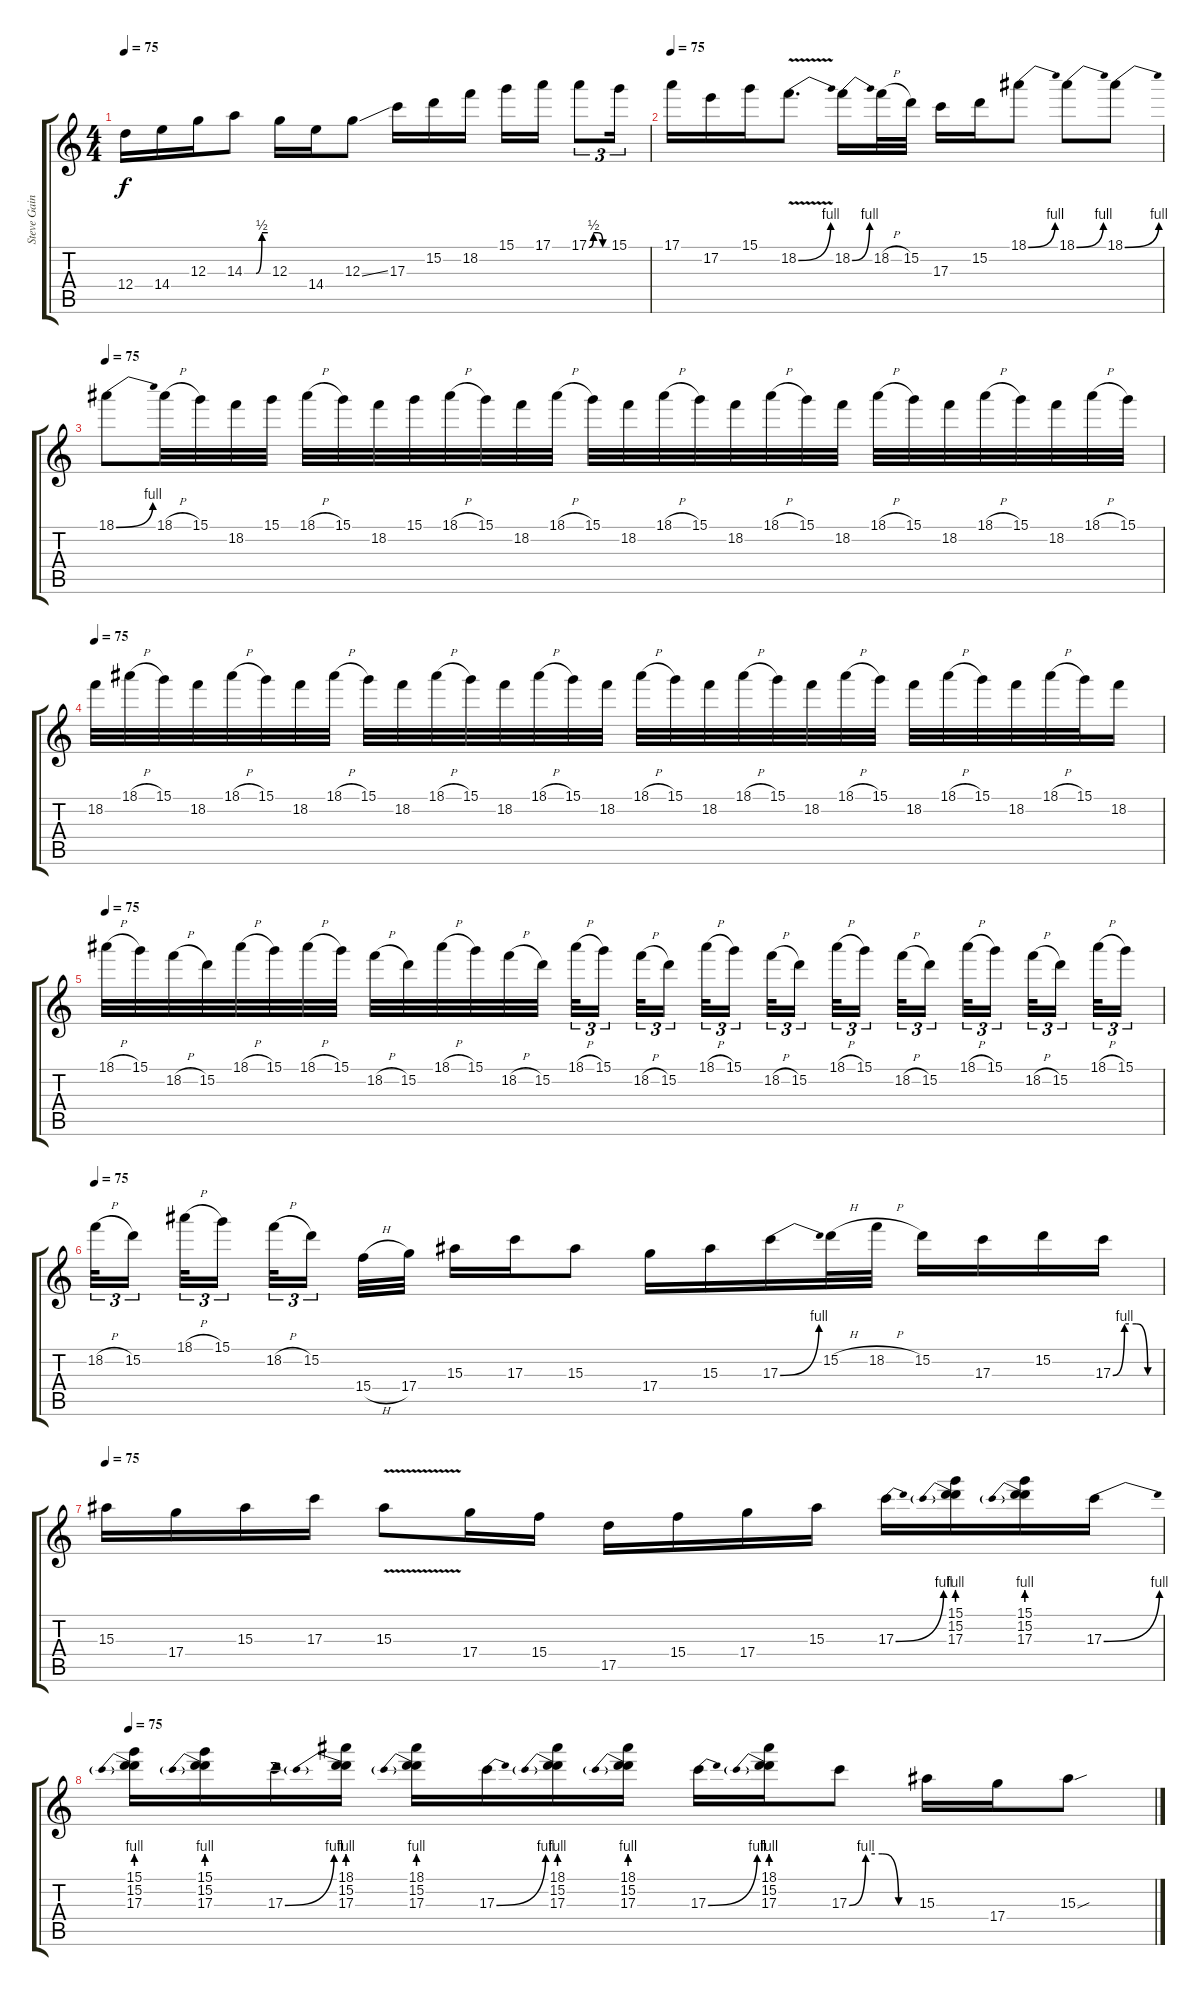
\track ("Steve Gaines (solo guitar)" "Steve Gain") {instrument distortionguitar}
\staff {score tabs}
\tuning (E4 B3 G3 D3 A2 E2) {hide}
\ts (4 4)
\tempo 75
\clef g2
\ks c
12.4.16{dy f} 14.4.16 12.3.16 14.3{be (custom 0 0 30 0 45 2 60 2)}.8 12.3.16 14.4.16 12.3{ss}.8 17.3.16 15.2.16 18.2.16 15.1.16 17.1.16 17.1{be (custom 0 0 15 2 30 2 45 0 60 0)}.8{tu (3 2)} 15.1.16{tu (3 2)} |
\tempo 75
17.1.16 17.2.16 15.1.16 18.2{be (bend 0 0 60 4) v}.8{d} 18.2{be (bend 0 0 60 4)}.16 18.2{h}.32 15.2.32 17.3.16 15.2.16 18.1{be (bend 0 0 60 4)}.8 18.1{be (bend 0 0 60 4)}.8 18.1{be (bend 0 0 60 4)}.8 |
\tempo 75
18.1{be (bend 0 0 60 4)}.8 18.1{h}.32 15.1.32 18.2.32 15.1.32 18.1{h}.32 15.1.32 18.2.32 15.1.32 18.1{h}.32 15.1.32 18.2.32 18.1{h}.32 15.1.32 18.2.32 18.1{h}.32 15.1.32 18.2.32 18.1{h}.32 15.1.32 18.2.32 18.1{h}.32 15.1.32 18.2.32 18.1{h}.32 15.1.32 18.2.32 18.1{h}.32 15.1.32 |
\tempo 75
18.2.32 18.1{h}.32 15.1.32 18.2.32 18.1{h}.32 15.1.32 18.2.32 18.1{h}.32 15.1.32 18.2.32 18.1{h}.32 15.1.32 18.2.32 18.1{h}.32 15.1.32 18.2.32 18.1{h}.32 15.1.32 18.2.32 18.1{h}.32 15.1.32 18.2.32 18.1{h}.32 15.1.32 18.2.32 18.1{h}.32 15.1.32 18.2.32 18.1{h}.32 15.1.32 18.2.16 |
\tempo 75
18.1{h}.32 15.1.32 18.2{h}.32 15.2.32 18.1{h}.32 15.1.32 18.1{h}.32 15.1.32 18.2{h}.32 15.2.32 18.1{h}.32 15.1.32 18.2{h}.32 15.2.32{beam splitsecondary} 18.1{h}.32{tu (3 2)} 15.1.16{tu (3 2)} 18.2{h}.32{tu (3 2)} 15.2.16{tu (3 2) beam splitsecondary} 18.1{h}.32{tu (3 2)} 15.1.16{tu (3 2) beam splitsecondary} 18.2{h}.32{tu (3 2)} 15.2.16{tu (3 2) beam splitsecondary} 18.1{h}.32{tu (3 2)} 15.1.16{tu (3 2)} 18.2{h}.32{tu (3 2)} 15.2.16{tu (3 2) beam splitsecondary} 18.1{h}.32{tu (3 2)} 15.1.16{tu (3 2) beam splitsecondary} 18.2{h}.32{tu (3 2)} 15.2.16{tu (3 2) beam splitsecondary} 18.1{h}.32{tu (3 2)} 15.1.16{tu (3 2)} |
\tempo 75
18.2{h}.32{tu (3 2)} 15.2.16{tu (3 2) beam splitsecondary} 18.1{h}.32{tu (3 2)} 15.1.16{tu (3 2) beam splitsecondary} 18.2{h}.32{tu (3 2)} 15.2.16{tu (3 2) beam splitsecondary} 15.4{h}.32 17.4.32 15.3.16 17.3.16 15.3.8 17.4.16 15.3.16 17.3{be (bend 0 0 60 4)}.16 15.2{h}.32 18.2{h}.32 15.2.16 17.3.16 15.2.16 17.3{be (custom 0 0 15 4 30 4 45 0 60 0)}.16 |
\tempo 75
15.3.16 17.4.16 15.3.16 17.3.16 15.3{v}.8 17.4.16 15.4.16 17.5.16 15.4.16 17.4.16 15.3.16 17.3{be (bend 0 0 60 4)}.16 (15.1 15.2 17.3{be (prebend 0 4 60 4)}).16 (15.1 15.2 17.3{be (prebend 0 4 60 4)}).16 17.3{be (bend 0 0 60 4)}.16 |
\tempo 75
(15.1 15.2 17.3{be (prebend 0 4 60 4)}).16 (15.1 15.2 17.3{be (prebend 0 4 60 4)}).16 17.3{be (bend 0 0 60 4)}.16 (18.1 15.2 17.3{be (prebend 0 4 60 4)}).16 (18.1 15.2 17.3{be (prebend 0 4 60 4)}).16 17.3{be (bend 0 0 60 4)}.16 (18.1 15.2 17.3{be (prebend 0 4 60 4)}).16 (18.1 15.2 17.3{be (prebend 0 4 60 4)}).16 17.3{be (bend 0 0 60 4)}.16 (18.1 15.2 17.3{be (prebend 0 4 60 4)}).16 17.3{be (custom 0 0 15 4 30 4 45 0 60 0)}.8 15.3.16 17.4.16 15.3{sou}.8
